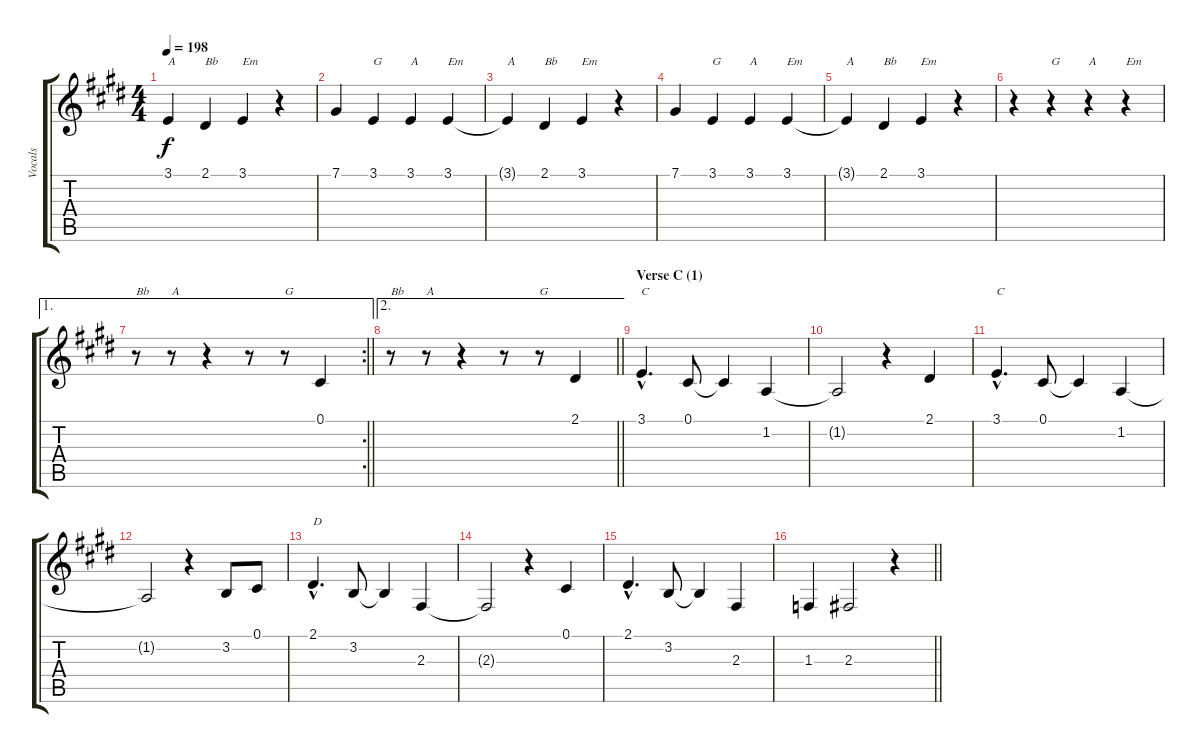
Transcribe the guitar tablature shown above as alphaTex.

\track ("Vocals" "Vocals") {instrument sopranosax}
\staff {score tabs}
\tuning (Db4 Ab3 E3 B2 Gb2 Db2) {hide}
\ts (4 4)
\tempo 198
\clef g2
\ks c#minor
3.1{t}.4{txt "A" dy f} 2.1.4{txt "Bb"} 3.1.4{txt "Em"} r.4 |
7.1.4 3.1.4{txt "G"} 3.1.4{txt "A"} 3.1.4{txt "Em"} |
3.1{t}.4{txt "A"} 2.1.4{txt "Bb"} 3.1.4{txt "Em"} r.4 |
7.1.4 3.1.4{txt "G"} 3.1.4{txt "A"} 3.1.4{txt "Em"} |
3.1{t}.4{txt "A"} 2.1.4{txt "Bb"} 3.1.4{txt "Em"} r.4 |
r.4 r.4{txt "G"} r.4{txt "A"} r.4{txt "Em"} |
\ae 1
\rc 2
\barLineRight lightlight
r.8{txt "Bb"} r.8{txt "A"} r.4 r.8 r.8{txt "G"} 0.1.4 |
\ae 2
\barLineRight lightlight
r.8{txt "Bb"} r.8{txt "A"} r.4 r.8 r.8{txt "G"} 2.1.4 |
\section ("" "Verse C (1)")
3.1{hac}.4{d txt "C"} 0.1.8 0.1{t}.4 1.2.4 |
1.2{t}.2 r.4 2.1.4 |
3.1{hac}.4{d txt "C"} 0.1.8 0.1{t}.4 1.2.4 |
1.2{t}.2 r.4 3.2.8 0.1.8 |
2.1{hac}.4{d txt "D"} 3.2.8 3.2{t}.4 2.3.4 |
2.3{t}.2 r.4 0.1.4 |
2.1{hac}.4{d} 3.2.8 3.2{t}.4 2.3.4 |
\barLineRight lightlight
1.3.4 2.3.2 r.4
